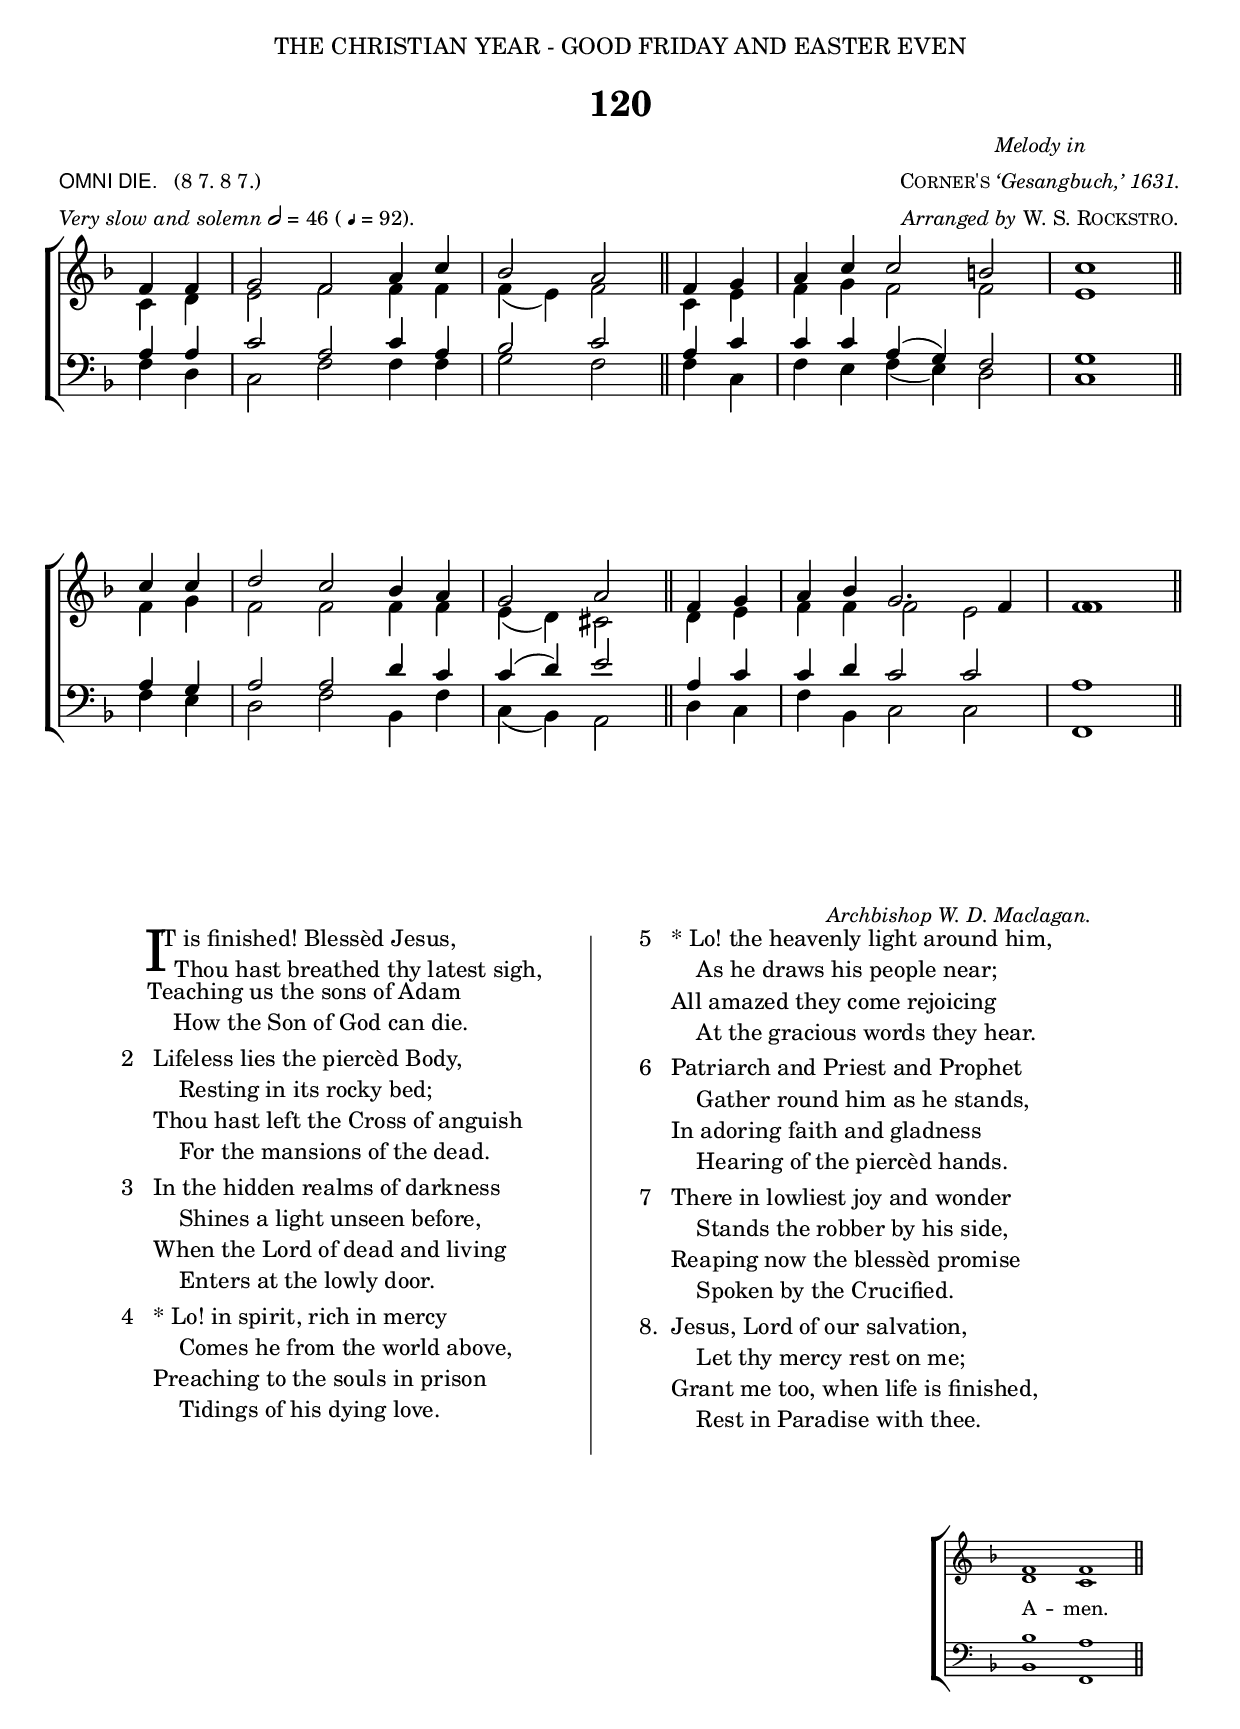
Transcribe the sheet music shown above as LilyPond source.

%%% 192png
%%% Hymn 120 OMNI DIE It is finished! Blessed Jesus
%%% Version 2

\version "2.10"

\header {
  dedication = \markup { \center-align { "THE CHRISTIAN YEAR - GOOD FRIDAY AND EASTER EVEN"
		\hspace #0.1 }}	
  title = "120"
  meter = \markup { \small {\column {  \line { " " }
	                               \line { \sans {"OMNI DIE."} \hspace #1 \roman {"(8 7. 8 7.)"}}
                                       \line { \italic {Very slow and solemn} \general-align #Y #DOWN \note #"2" #0.5 = 46"(" \fontsize #-5 \general-align #Y #DOWN \note #"4" #0.5 = 92).}
                                  }
                  }}
 
  arranger =  \markup { \small {\center-align { \line { \italic "Melody in" }
		                                \line { \smallCaps "Corner's" \italic "‘Gesangbuch,’ 1631." }
			                        \line { \italic "Arranged by" \smallCaps "W. S. Rockstro."  }
  		} } }
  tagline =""
}

%%%%%%%%%%%%%%%%%%%%%%%%%%%%%%% Macros

%%% merge. Macro to pull note slightly leftwards.  Used to produce those partially merged wholenotes 

merge = \once \override NoteColumn #'force-hshift = #-0.01

%%%%%%%%%%%%%%%%%%%%%%%%%%%%%%% End of Macro Definitions


%%% SATB Voices

global = {
  \time 3/2
  \key f \major
  \set Staff.midiInstrument = "church organ"
}

soprano = \relative c' { 
  \partial 4*2 f4 f | g2 f a4 c | bes2 a \bar "||" f4 g | a c c2 b | c1 \bar "||" \break
  c4 c | d2 c bes4 a | g2 a \bar "||" f4 g | a bes g2. f4 | f1 \bar "||"
}

alto = \relative c' { 
  c4 d | e2 f f4 f | f( e) f2 \bar "||" c4 e | f g f2 f | e1 \bar "||"
  f4 g | f2 f f4 f | e( d) cis2 \bar "||" d4 e | f f f2 e | \merge f1 \bar "||"
}

tenor = \relative c { \clef bass
  a'4 a | c2 a c4 a | bes2 c \bar "||" a4 c | c c a4( g4) f2 | g1 \bar "||"
  a4 g | a2 a d4 c | c( d) e2 \bar "||" a,4 c | c d c2 c2 | a1 \bar "||"
}

bass = \relative c { \clef bass
  f4 d  | c2 f f4 f | g2 f \bar "||" f4 c | f e f( e) d2 | c1 \bar "||"
  f4 e | d2 f bes,4 f' | c( bes) a2 \bar "||" d4 c | f bes, c2 c | f,1 \bar "||"
}

#(ly:set-option 'point-and-click #f)

\paper {
  #(set-paper-size "a4")
%  annotate-spacing = ##t
  print-page-number = ##f
  ragged-last-bottom = ##f
  ragged-bottom = ##f

}


\book {

%%% Score block	
	
\score{
\new ChoirStaff	
<<
	\context Staff = upper << 
	\context Voice = sopranos { \voiceOne \global \soprano }
	\context Voice = altos    { \voiceTwo \global \alto }
	                      >>
	\context Staff = lower <<
	\context Voice = tenors { \voiceOne \global \tenor }
	\context Voice = basses { \voiceTwo \global \bass }
			        >>
>>
\layout {
		indent=0
		\context { \Score \remove "Bar_number_engraver" }
		\context { \Staff \remove "Time_signature_engraver" }
		\context { \Score \remove "Mark_engraver"  }
                \context { \Staff \consists "Mark_engraver"  }
	} %%% close layout

%%% Hymn Midi	

\midi { \context { \Score tempoWholesPerMinute = #(ly:make-moment 46 2)}} 

} %%% Score bracket

%%% Lyrics titles

\markup { \small {  \hspace #74 \italic "Archbishop W. D. Maclagan." } }                 

\markup { \hspace #1 }

%%% Lyrics in 3 columns,  column 1 (verses), column 2 (a dividing line), column 3 (verses); 

\markup { \hspace #6   %%add space as necc. to center the entire block of lyrics
	    \line { %% a master line of 3 columns, two for lyrics and one column of a separator line
		\column { %% column 1
	                 \column { %%verse 1 is a column of 2 lines  
	                  \line { \hspace #2.2 \column { \lower #2.4 \fontsize #8 "I" }   %%Drop Cap goes here
				  \hspace #-1.2    %% adjust this if other letters are too far from Drop Cap
				  \column  { \raise #0.0 "T is finished! Blessèd Jesus,"
			                                 "  Thou hast breathed thy latest sigh," } }  
	                  \line {  \hspace #2.5  %%adjust hspace until this line left edge is flush with Drop Cap
				   \lower  #1.56  %%adjust this until the line spacing looks right
				   \column {   
					   "Teaching us the sons of Adam"
					   "    How the Son of God can die."
			  		}}
			       
			           } %%% finish verse 1				   
		        \hspace #1 
           		\line { \lower #0.4 { "2  "
			   \column {	     
				   "Lifeless lies the piercèd Body,"
				   "    Resting in its rocky bed;"
				   "Thou hast left the Cross of anguish"
				   "    For the mansions of the dead."
			}} }
			\hspace #1 
           		\line { \lower #0.4 { "3  "
			   \column {	     
				   "In the hidden realms of darkness"
				   "    Shines a light unseen before,"
				   "When the Lord of dead and living"
				   "    Enters at the lowly door."
			}}}
			\hspace #1 
           		\line { "4  "
			   \column {	     
				   "* Lo! in spirit, rich in mercy"
				   "    Comes he from the world above,"
				   "Preaching to the souls in prison"
				   "    Tidings of his dying love."
			}}
		}  %% finish Page column 1
		
	\hspace #4 %%adds horizontal space columns 1 and 2   
			   
	\column { \filled-box #'(0.0 . 0.1) #'( -49 . 1) #0 }   %%% Column 2. This is the line dviding the columns 1 and 3. 
			   	   
	\hspace #4 %%adds horizontal space between columns 2 and 3	
	
	\column { %%start page column 3		
 
           		\line { "5  "
			  \column {	     
				  "* Lo! the heavenly light around him,"
				  "    As he draws his people near;"
				  "All amazed they come rejoicing"
				  "    At the gracious words they hear."
			}}
		        \hspace #1 
           		\line {"6  "
			  \column {	     
				  "Patriarch and Priest and Prophet"
				  "    Gather round him as he stands,"
				  "In adoring faith and gladness"
				  "    Hearing of the piercèd hands."
			}}
			\hspace #1 
			\line {"7  "
			  \column {	     
				  "There in lowliest joy and wonder"
				  "    Stands the robber by his side,"
				  "Reaping now the blessèd promise"
				  "    Spoken by the Crucified."
			}}
			\hspace #1 
           		\line {"8. "
			  \column {	     
				  "Jesus, Lord of our salvation,"
				  "    Let thy mercy rest on me;"
				  "Grant me too, when life is finished,"
				  "    Rest in Paradise with thee."
			}}
	    } %%% end column 3
     } %%% end master-line
} %%% lyrics markup bracket

%%% Amen score block
\score{
  \new ChoirStaff
   <<
        \context Staff = upper \with { fontSize = #-3  \override StaffSymbol #'staff-space = #(magstep -2) }  
	                      << 
	\context Voice = "sopranos" { \relative c' { \clef treble \global \voiceOne f1 f1  \bar "||" }}
	\context Voice = "altos"    { \relative c' { \clef treble \global \voiceTwo d1 c1 \bar "||" }}
	                      >>
			  
	\context Lyrics \lyricsto "altos" {\override LyricText #'font-size = #-1  A -- men. }
	
	\context Staff = lower \with { fontSize = #-3  \override StaffSymbol #'staff-space = #(magstep -2) }  
	                       << 
	\context Voice = "tenors" { \relative c { \clef bass \global \voiceThree bes'1 a1 \bar "||" }}
	\context Voice = "basses" { \relative c { \clef bass \global \voiceFour  bes1 f1 \bar "||" }}
			        >> 
  >>			      
\header { breakbefore = ##f piece = " " opus = " " }

\layout { 
	\context { \Score timing = ##f }
	ragged-right = ##t
	indent = 15\cm
	\context { \Staff \remove Time_signature_engraver }

       } %%% close layout

%%% Amen Midi
\midi { \context { \Score tempoWholesPerMinute = #(ly:make-moment 46 2) }} 

}


} %%% book bracket
